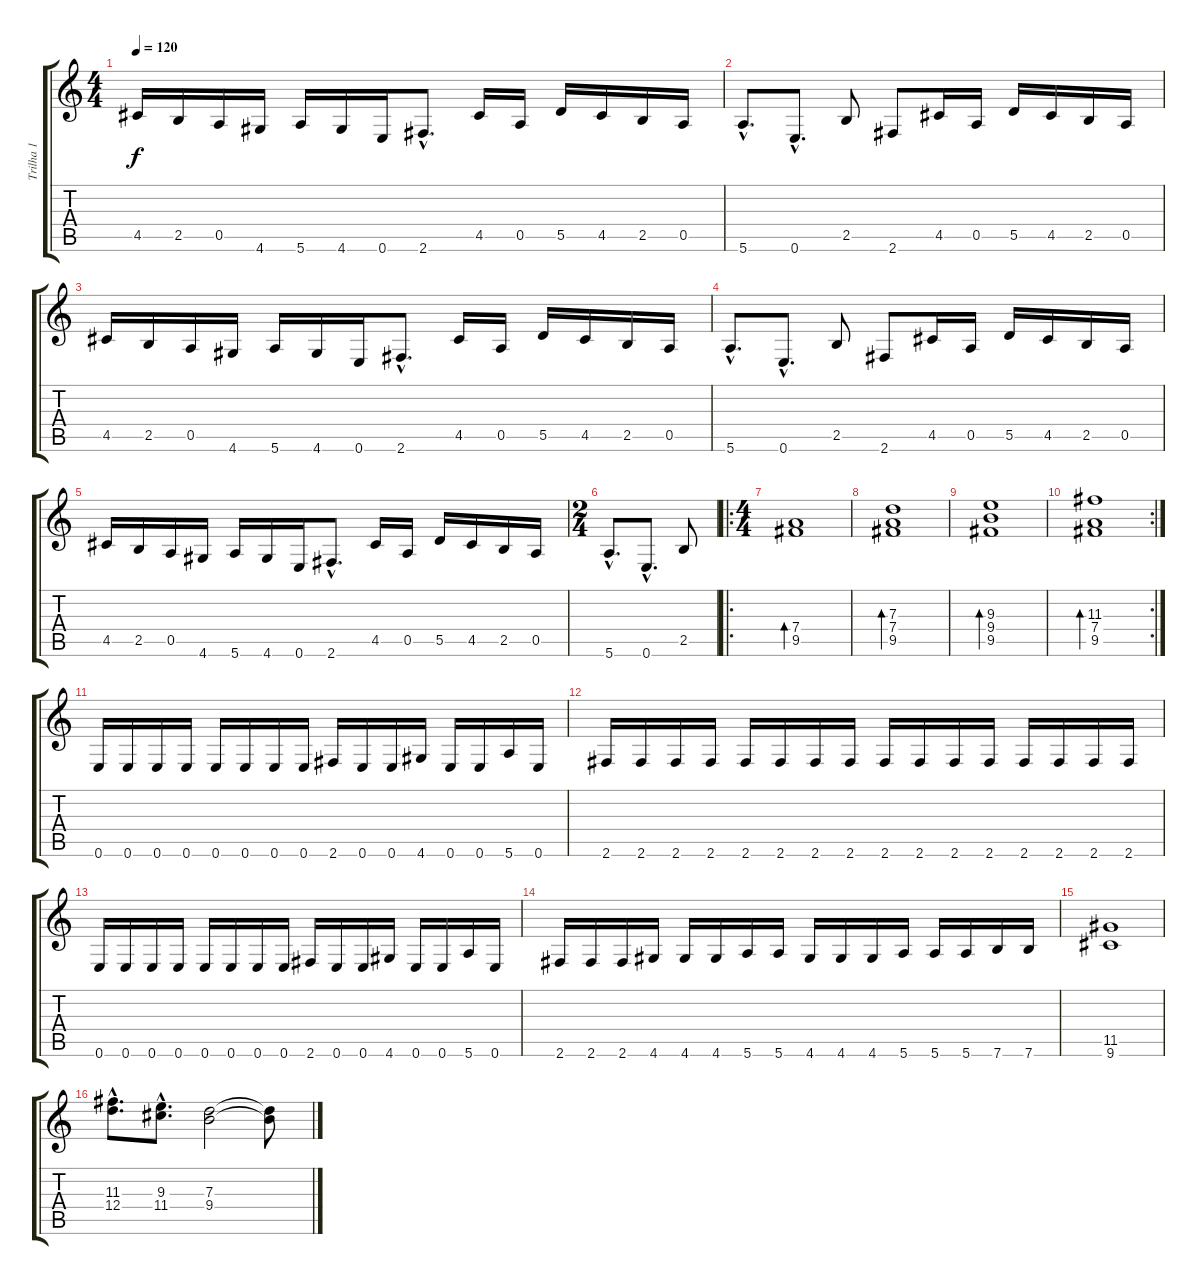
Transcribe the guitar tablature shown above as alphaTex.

\track ("Trilha 1" "Trilha 1") {instrument distortionguitar}
\staff {score tabs}
\tuning (E4 B3 G3 D3 A2 E2) {hide}
\ts (4 4)
\tempo 120
\clef g2
\ks c
4.5.16{dy f} 2.5.16 0.5.16 4.6.16 5.6.16 4.6.16 0.6.16 2.6{hac}.8{d} 4.5.16 0.5.16 5.5.16 4.5.16 2.5.16 0.5.16 |
5.6{hac}.8{d} 0.6{hac}.8{d} 2.5.8 2.6.8 4.5.16 0.5.16 5.5.16 4.5.16 2.5.16 0.5.16 |
4.5.16 2.5.16 0.5.16 4.6.16 5.6.16 4.6.16 0.6.16 2.6{hac}.8{d} 4.5.16 0.5.16 5.5.16 4.5.16 2.5.16 0.5.16 |
5.6{hac}.8{d} 0.6{hac}.8{d} 2.5.8 2.6.8 4.5.16 0.5.16 5.5.16 4.5.16 2.5.16 0.5.16 |
4.5.16 2.5.16 0.5.16 4.6.16 5.6.16 4.6.16 0.6.16 2.6{hac}.8{d} 4.5.16 0.5.16 5.5.16 4.5.16 2.5.16 0.5.16 |
\ts (2 4)
5.6{hac}.8{d} 0.6{hac}.8{d} 2.5.8 |
\ro
\ts (4 4)
(7.4 9.5).1{bd 480} |
(7.3 7.4 9.5).1{bd 240} |
(9.3 9.4 9.5).1{bd 240} |
\rc 2
(11.3 7.4 9.5).1{bd 240} |
0.6.16 0.6.16 0.6.16 0.6.16 0.6.16 0.6.16 0.6.16 0.6.16 2.6.16 0.6.16 0.6.16 4.6.16 0.6.16 0.6.16 5.6.16 0.6.16 |
2.6.16 2.6.16 2.6.16 2.6.16 2.6.16 2.6.16 2.6.16 2.6.16 2.6.16 2.6.16 2.6.16 2.6.16 2.6.16 2.6.16 2.6.16 2.6.16 |
0.6.16 0.6.16 0.6.16 0.6.16 0.6.16 0.6.16 0.6.16 0.6.16 2.6.16 0.6.16 0.6.16 4.6.16 0.6.16 0.6.16 5.6.16 0.6.16 |
2.6.16 2.6.16 2.6.16 4.6.16 4.6.16 4.6.16 5.6.16 5.6.16 4.6.16 4.6.16 4.6.16 5.6.16 5.6.16 5.6.16 7.6.16 7.6.16 |
(11.5 9.6).1 |
(11.3{hac} 12.4{hac}).8{d} (9.3{hac} 11.4{hac}).8{d} (7.3 9.4).2 (7.3{t} 9.4{t}).8
